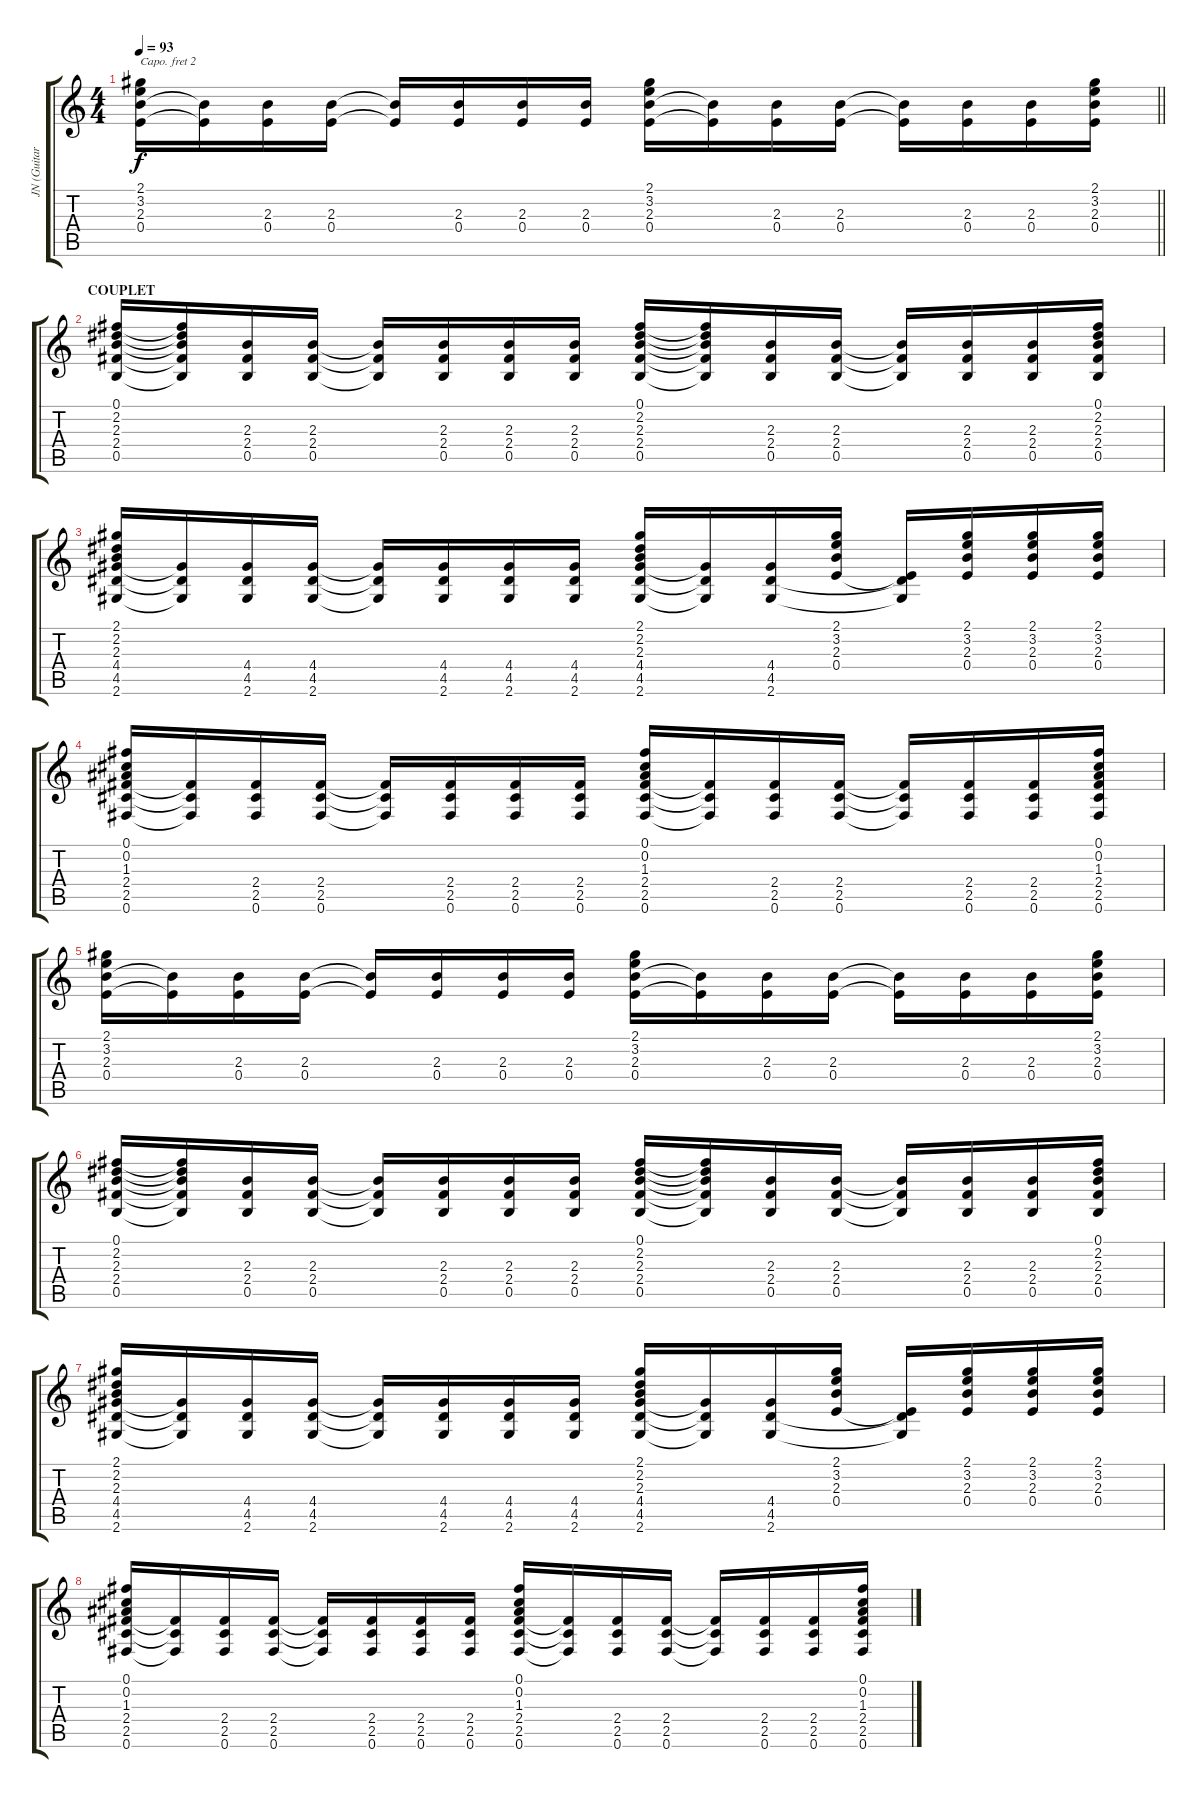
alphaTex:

\track ("JN (Guitar_02)" "JN (Guitar") {instrument acousticguitarsteel}
\staff {score tabs}
\capo 2
\tuning (E4 B3 G3 D3 A2 E2) {hide}
\ts (4 4)
\tempo 93
\clef g2
\barLineRight lightlight
\ks c
(2.1 3.2 2.3 0.4).16{dy f} (2.3{t} 0.4{t}).16 (2.3 0.4).16 (2.3 0.4).16 (2.3{t} 0.4{t}).16 (2.3 0.4).16 (2.3 0.4).16 (2.3 0.4).16 (2.1 3.2 2.3 0.4).16 (2.3{t} 0.4{t}).16 (2.3 0.4).16 (2.3 0.4).16 (2.3{t} 0.4{t}).16 (2.3 0.4).16 (2.3 0.4).16 (2.1 3.2 2.3 0.4).16 |
\section ("" "COUPLET")
(0.1 2.2 2.3 2.4 0.5).16 (0.1{t} 2.2{t} 2.3{t} 2.4{t} 0.5{t}).16 (2.3 2.4 0.5).16 (2.3 2.4 0.5).16 (2.3{t} 2.4{t} 0.5{t}).16 (2.3 2.4 0.5).16 (2.3 2.4 0.5).16 (2.3 2.4 0.5).16 (0.1 2.2 2.3 2.4 0.5).16 (0.1{t} 2.2{t} 2.3{t} 2.4{t} 0.5{t}).16 (2.3 2.4 0.5).16 (2.3 2.4 0.5).16 (2.3{t} 2.4{t} 0.5{t}).16 (2.3 2.4 0.5).16 (2.3 2.4 0.5).16 (0.1 2.2 2.3 2.4 0.5).16 |
(2.1 2.2 2.3 4.4 4.5 2.6).16 (4.4{t} 4.5{t} 2.6{t}).16 (4.4 4.5 2.6).16 (4.4 4.5 2.6).16 (4.4{t} 4.5{t} 2.6{t}).16 (4.4 4.5 2.6).16 (4.4 4.5 2.6).16 (4.4 4.5 2.6).16 (2.1 2.2 2.3 4.4 4.5 2.6).16 (4.4{t} 4.5{t} 2.6{t}).16 (4.4 4.5 2.6).16 (2.1 3.2 2.3 0.4).16 (0.4{t} 4.5{t} 2.6{t}).16 (2.1 3.2 2.3 0.4).16 (2.1 3.2 2.3 0.4).16 (2.1 3.2 2.3 0.4).16 |
(0.1 0.2 1.3 2.4 2.5 0.6).16 (2.4{t} 2.5{t} 0.6{t}).16 (2.4 2.5 0.6).16 (2.4 2.5 0.6).16 (2.4{t} 2.5{t} 0.6{t}).16 (2.4 2.5 0.6).16 (2.4 2.5 0.6).16 (2.4 2.5 0.6).16 (0.1 0.2 1.3 2.4 2.5 0.6).16 (2.4{t} 2.5{t} 0.6{t}).16 (2.4 2.5 0.6).16 (2.4 2.5 0.6).16 (2.4{t} 2.5{t} 0.6{t}).16 (2.4 2.5 0.6).16 (2.4 2.5 0.6).16 (0.1 0.2 1.3 2.4 2.5 0.6).16 |
(2.1 3.2 2.3 0.4).16 (2.3{t} 0.4{t}).16 (2.3 0.4).16 (2.3 0.4).16 (2.3{t} 0.4{t}).16 (2.3 0.4).16 (2.3 0.4).16 (2.3 0.4).16 (2.1 3.2 2.3 0.4).16 (2.3{t} 0.4{t}).16 (2.3 0.4).16 (2.3 0.4).16 (2.3{t} 0.4{t}).16 (2.3 0.4).16 (2.3 0.4).16 (2.1 3.2 2.3 0.4).16 |
(0.1 2.2 2.3 2.4 0.5).16 (0.1{t} 2.2{t} 2.3{t} 2.4{t} 0.5{t}).16 (2.3 2.4 0.5).16 (2.3 2.4 0.5).16 (2.3{t} 2.4{t} 0.5{t}).16 (2.3 2.4 0.5).16 (2.3 2.4 0.5).16 (2.3 2.4 0.5).16 (0.1 2.2 2.3 2.4 0.5).16 (0.1{t} 2.2{t} 2.3{t} 2.4{t} 0.5{t}).16 (2.3 2.4 0.5).16 (2.3 2.4 0.5).16 (2.3{t} 2.4{t} 0.5{t}).16 (2.3 2.4 0.5).16 (2.3 2.4 0.5).16 (0.1 2.2 2.3 2.4 0.5).16 |
(2.1 2.2 2.3 4.4 4.5 2.6).16 (4.4{t} 4.5{t} 2.6{t}).16 (4.4 4.5 2.6).16 (4.4 4.5 2.6).16 (4.4{t} 4.5{t} 2.6{t}).16 (4.4 4.5 2.6).16 (4.4 4.5 2.6).16 (4.4 4.5 2.6).16 (2.1 2.2 2.3 4.4 4.5 2.6).16 (4.4{t} 4.5{t} 2.6{t}).16 (4.4 4.5 2.6).16 (2.1 3.2 2.3 0.4).16 (0.4{t} 4.5{t} 2.6{t}).16 (2.1 3.2 2.3 0.4).16 (2.1 3.2 2.3 0.4).16 (2.1 3.2 2.3 0.4).16 |
(0.1 0.2 1.3 2.4 2.5 0.6).16 (2.4{t} 2.5{t} 0.6{t}).16 (2.4 2.5 0.6).16 (2.4 2.5 0.6).16 (2.4{t} 2.5{t} 0.6{t}).16 (2.4 2.5 0.6).16 (2.4 2.5 0.6).16 (2.4 2.5 0.6).16 (0.1 0.2 1.3 2.4 2.5 0.6).16 (2.4{t} 2.5{t} 0.6{t}).16 (2.4 2.5 0.6).16 (2.4 2.5 0.6).16 (2.4{t} 2.5{t} 0.6{t}).16 (2.4 2.5 0.6).16 (2.4 2.5 0.6).16 (0.1 0.2 1.3 2.4 2.5 0.6).16
